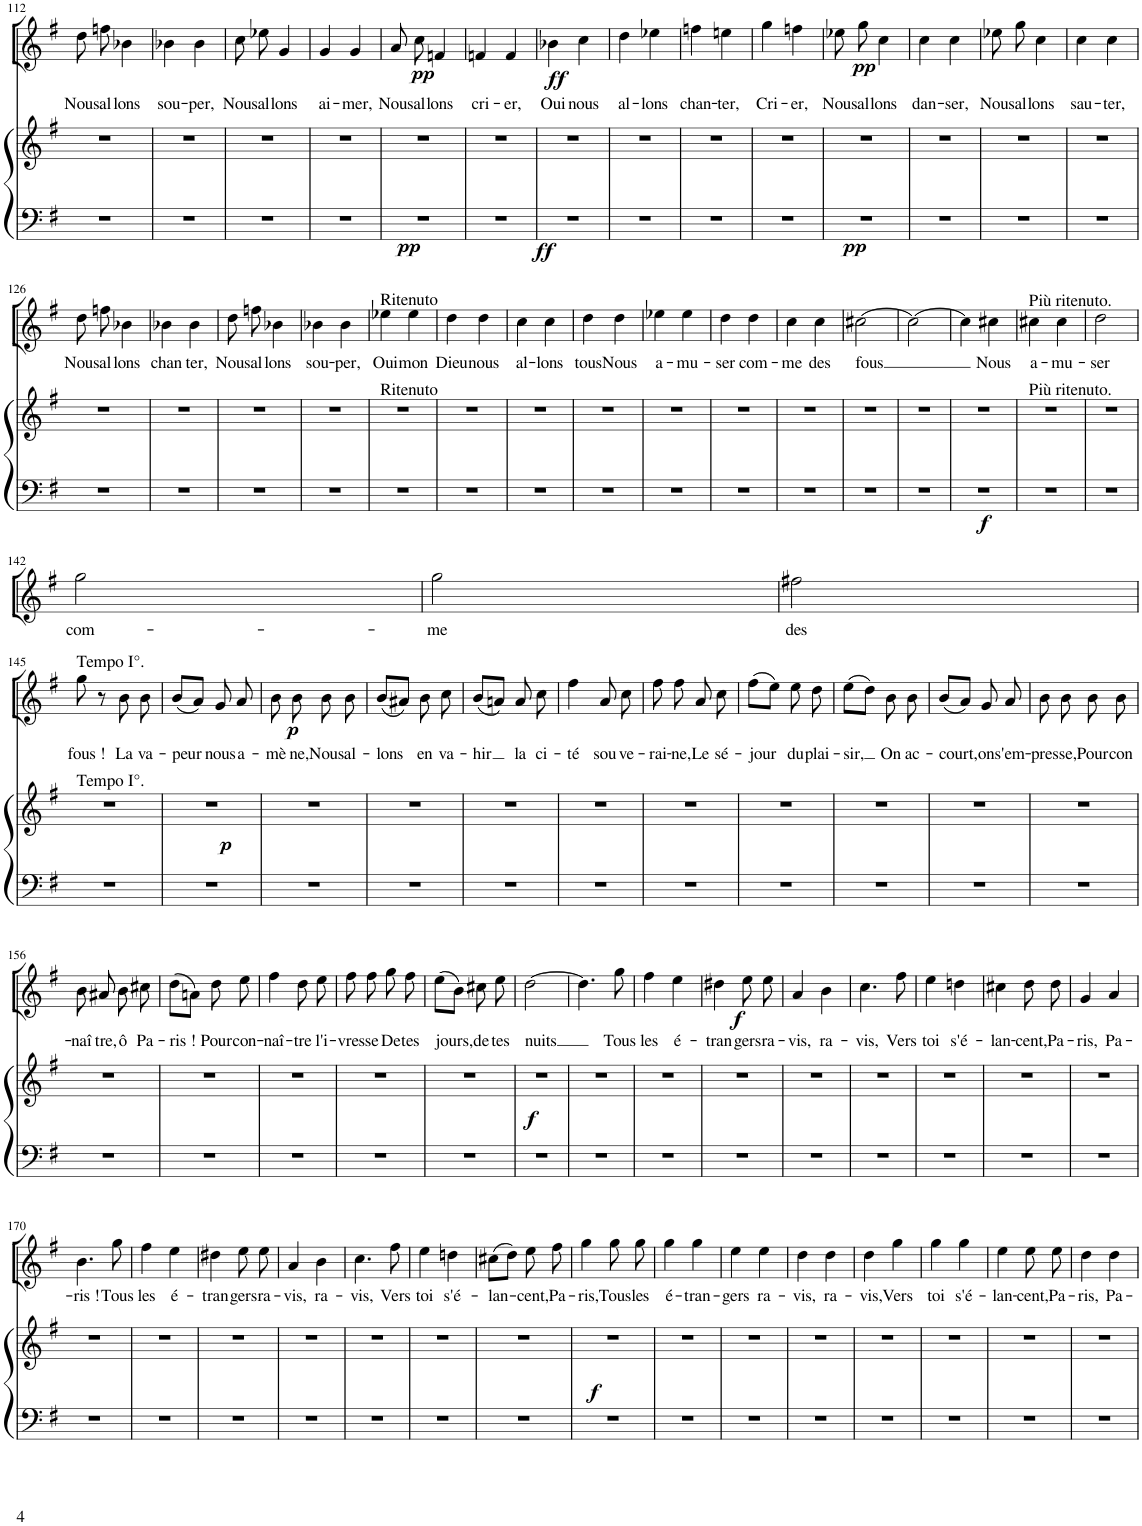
**kern	**text	**dynam
*part1	*part1	*part1
*staff1	*staff1	*staff1
*I"Soprani	*	*
!!LO:PB:g=z
*clefG2	*	*
*k[f#]	*	*
*M2/4	*	*
=112	=112	=112
!	!LO:LY:b	!
8dd\	Nous	.
!	!LO:LY:b	!
8ffn\	al-	.
!	!LO:LY:b	!
4b-X\	-lons	.
=113	=113	=113
!	!LO:LY:b	!
4b-X\	sou-	.
!	!LO:LY:b	!
4b-\	-per,	.
=114	=114	=114
!	!LO:LY:b	!
8cc\	Nous	.
!	!LO:LY:b	!
8ee-X\	al-	.
!	!LO:LY:b	!
4g/	-lons	.
=115	=115	=115
!	!LO:LY:b	!
4g/	ai-	.
!	!LO:LY:b	!
4g/	-mer,	.
=116	=116	=116
!	!LO:LY:b	!LO:DY:b
8a/	Nous	pp
!	!LO:LY:b	!
8cc\	al-	.
!	!LO:LY:b	!
4fn/	-lons	.
=117	=117	=117
!	!LO:LY:b	!
4fn/	cri-	.
!	!LO:LY:b	!
4f/	-er,	.
=118	=118	=118
!	!LO:LY:b	!LO:DY:b
4b-X\	Oui	ff
!	!LO:LY:b	!
4cc\	nous	.
=119	=119	=119
!	!LO:LY:b	!
4dd\	al-	.
!	!LO:LY:b	!
4ee-X\	-lons	.
=120	=120	=120
!	!LO:LY:b	!
4ffn\	chan-	.
!	!LO:LY:b	!
4een\	-ter,	.
=121	=121	=121
!	!LO:LY:b	!
4gg\	Cri-	.
!	!LO:LY:b	!
4ffn\	-er,	.
=122	=122	=122
!	!LO:LY:b	!LO:DY:b
8ee-X\	Nous	pp
!	!LO:LY:b	!
8gg\	al-	.
!	!LO:LY:b	!
4cc\	-lons	.
=123	=123	=123
!	!LO:LY:b	!
4cc\	dan-	.
!	!LO:LY:b	!
4cc\	-ser,	.
=124	=124	=124
!	!LO:LY:b	!
8ee-X\	Nous-	.
!	!LO:LY:b	!
8gg\	-al-	.
!	!LO:LY:b	!
4cc\	-lons	.
=125	=125	=125
!	!LO:LY:b	!
4cc\	sau-	.
!	!LO:LY:b	!
4cc\	-ter,	.
!!LO:LB:g=z
=126	=126	=126
!	!LO:LY:b	!
8dd\	Nous	.
!	!LO:LY:b	!
8ffn\	al-	.
!	!LO:LY:b	!
4b-X\	-lons	.
=127	=127	=127
!	!LO:LY:b	!
4b-X\	chan-	.
!	!LO:LY:b	!
4b-\	-ter,	.
=128	=128	=128
!	!LO:LY:b	!
8dd\	Nous	.
!	!LO:LY:b	!
8ffn\	al-	.
!	!LO:LY:b	!
4b-X\	-lons	.
=129	=129	=129
!	!LO:LY:b	!
4b-X\	sou-	.
!	!LO:LY:b	!
4b-\	-per,	.
=130	=130	=130
!LO:TX:a:t=Ritenuto	!	!
!	!LO:LY:b	!
4ee-X\	Oui	.
!	!LO:LY:b	!
4ee-\	mon	.
=131	=131	=131
!	!LO:LY:b	!
4dd\	Dieu	.
!	!LO:LY:b	!
4dd\	nous	.
=132	=132	=132
!	!LO:LY:b	!
4cc\	al-	.
!	!LO:LY:b	!
4cc\	-lons	.
=133	=133	=133
!	!LO:LY:b	!
4dd\	tous	.
!	!LO:LY:b	!
4dd\	Nous	.
=134	=134	=134
!	!LO:LY:b	!
4ee-X\	a-	.
!	!LO:LY:b	!
4ee-\	-mu-	.
=135	=135	=135
!	!LO:LY:b	!
4dd\	-ser	.
!	!LO:LY:b	!
4dd\	com-	.
=136	=136	=136
!	!LO:LY:b	!
4cc\	-me	.
!	!LO:LY:b	!
4cc\	des	.
=137	=137	=137
!	!LO:LY:b	!
[2cc#X\	fous	.
=138	=138	=138
2cc#\_	.	.
=139	=139	=139
4cc#\]	.	.
!	!LO:LY:b	!
4cc#X\	Nous	.
=140	=140	=140
!LO:TX:a:t=Più ritenuto.	!	!
!	!LO:LY:b	!
4cc#X\	a-	.
!	!LO:LY:b	!
4cc#\	-mu-	.
=141	=141	=141
!	!LO:LY:b	!
2dd\	-ser	.
!!LO:LB:g=z
=142	=142	=142
!	!LO:LY:b	!
2gg\	com-	.
=143	=143	=143
!	!LO:LY:b	!
2gg\	-me	.
=144	=144	=144
!	!LO:LY:b	!
2ff#X\	des	.
!!LO:LB:g=z
=145	=145	=145
!LO:TX:a:t=Tempo I°.	!	!
!	!LO:LY:b	!
8gg\	fous !	.
8r	.	.
!	!LO:LY:b	!LO:DY:b
8b\	La	p
!	!LO:LY:b	!
8b\	va-	.
=146	=146	=146
!	!LO:LY:b	!
(8b/L	-peur	.
8a/J)	.	.
!	!LO:LY:b	!
8g/	nous	.
!	!LO:LY:b	!
8a/	a-	.
=147	=147	=147
!	!LO:LY:b	!
8b\	-mè-	.
!	!LO:LY:b	!
8b\	-ne,	.
!	!LO:LY:b	!
8b\	Nous	.
!	!LO:LY:b	!
8b\	al-	.
=148	=148	=148
!	!LO:LY:b	!
(8b/L	-lons	.
8a#X/J)	.	.
!	!LO:LY:b	!
8b\	en	.
!	!LO:LY:b	!
8cc\	-va-	.
=149	=149	=149
!	!LO:LY:b	!
(8b/L	-hir	.
8an/J)	.	.
!	!LO:LY:b	!
8a/	la	.
!	!LO:LY:b	!
8cc\	ci-	.
=150	=150	=150
!	!LO:LY:b	!
4ff#\	-té	.
!	!LO:LY:b	!
8a/	sou-	.
!	!LO:LY:b	!
8cc\	-ve-	.
=151	=151	=151
!	!LO:LY:b	!
8ff#\	-rai-	.
!	!LO:LY:b	!
8ff#\	-ne,	.
!	!LO:LY:b	!
8a/	Le	.
!	!LO:LY:b	!
8cc\	sé-	.
=152	=152	=152
!	!LO:LY:b	!
(8ff#\L	-jour	.
8ee\J)	.	.
!	!LO:LY:b	!
8ee\	du	.
!	!LO:LY:b	!
8dd\	plai-	.
=153	=153	=153
!	!LO:LY:b	!
(8ee\L	-sir,	.
8dd\J)	.	.
!	!LO:LY:b	!
8b\	On	.
!	!LO:LY:b	!
8b\	ac-	.
=154	=154	=154
!	!LO:LY:b	!
(8b/L	-court,	.
8a/J)	.	.
!	!LO:LY:b	!
8g/	on	.
!	!LO:LY:b	!
8a/	s'em-	.
=155	=155	=155
!	!LO:LY:b	!
8b\	-pres-	.
!	!LO:LY:b	!
8b\	-se,	.
!	!LO:LY:b	!
8b\	Pour	.
!	!LO:LY:b	!
8b\	con-	.
!!LO:LB:g=z
=156	=156	=156
!	!LO:LY:b	!
8b\	-naî-	.
!	!LO:LY:b	!
8a#X/	-tre,	.
!	!LO:LY:b	!
8b\	ô	.
!	!LO:LY:b	!
8cc#X\	Pa-	.
=157	=157	=157
!	!LO:LY:b	!
(8dd\L	-ris !	.
8an\J)	.	.
!	!LO:LY:b	!
8dd\	Pour	.
!	!LO:LY:b	!
8ee\	con-	.
=158	=158	=158
!	!LO:LY:b	!
4ff#\	-naî-	.
!	!LO:LY:b	!
8dd\	-tre	.
!	!LO:LY:b	!
8ee\	l'i-	.
=159	=159	=159
!	!LO:LY:b	!
8ff#\	-vres-	.
!	!LO:LY:b	!
8ff#\	-se	.
!	!LO:LY:b	!
8gg\	De	.
!	!LO:LY:b	!
8ff#\	tes	.
=160	=160	=160
!	!LO:LY:b	!
(8ee\L	jours,	.
8b\J)	.	.
!	!LO:LY:b	!
8cc#X\	de	.
!	!LO:LY:b	!
8ee\	tes	.
=161	=161	=161
!	!LO:LY:b	!
[2dd\	nuits	.
=162	=162	=162
4.dd\]	.	.
!	!LO:LY:b	!LO:DY:b
8gg\	Tous	f
=163	=163	=163
!	!LO:LY:b	!
4ff#\	les	.
!	!LO:LY:b	!
4ee\	é-	.
=164	=164	=164
!	!LO:LY:b	!
4dd#X\	-tran-	.
!	!LO:LY:b	!
8ee\	-gers	.
!	!LO:LY:b	!
8ee\	ra-	.
=165	=165	=165
!	!LO:LY:b	!
4a/	-vis,	.
!	!LO:LY:b	!
4b\	ra-	.
=166	=166	=166
!	!LO:LY:b	!
4.cc\	-vis,	.
!	!LO:LY:b	!
8ff#\	Vers	.
=167	=167	=167
!	!LO:LY:b	!
4ee\	toi	.
!	!LO:LY:b	!
4ddn\	s'é-	.
=168	=168	=168
!	!LO:LY:b	!
4cc#X\	-lan-	.
!	!LO:LY:b	!
8dd\	-cent,	.
!	!LO:LY:b	!
8dd\	Pa-	.
=169	=169	=169
!	!LO:LY:b	!
4g/	-ris,	.
!	!LO:LY:b	!
4a/	Pa-	.
!!LO:LB:g=z
=170	=170	=170
!	!LO:LY:b	!
4.b\	-ris !	.
!	!LO:LY:b	!
8gg\	Tous	.
=171	=171	=171
!	!LO:LY:b	!
4ff#\	les	.
!	!LO:LY:b	!
4ee\	é-	.
=172	=172	=172
!	!LO:LY:b	!
4dd#X\	-tran-	.
!	!LO:LY:b	!
8ee\	-gers	.
!	!LO:LY:b	!
8ee\	ra-	.
=173	=173	=173
!	!LO:LY:b	!
4a/	-vis,	.
!	!LO:LY:b	!
4b\	ra-	.
=174	=174	=174
!	!LO:LY:b	!
4.cc\	-vis,	.
!	!LO:LY:b	!
8ff#\	Vers	.
=175	=175	=175
!	!LO:LY:b	!
4ee\	toi	.
!	!LO:LY:b	!
4ddn\	s'é-	.
=176	=176	=176
!	!LO:LY:b	!
(8cc#X\L	-lan-	.
8dd\J)	.	.
!	!LO:LY:b	!
8ee\	-cent,	.
!	!LO:LY:b	!
8ff#\	Pa-	.
=177	=177	=177
!	!LO:LY:b	!
4gg\	-ris,	.
!	!LO:LY:b	!
8gg\	Tous	.
!	!LO:LY:b	!
8gg\	les	.
=178	=178	=178
!	!LO:LY:b	!
4gg\	é-	.
!	!LO:LY:b	!
4gg\	-tran-	.
=179	=179	=179
!	!LO:LY:b	!
4ee\	-gers	.
!	!LO:LY:b	!
4ee\	ra-	.
=180	=180	=180
!	!LO:LY:b	!
4dd\	-vis,	.
!	!LO:LY:b	!
4dd\	ra-	.
=181	=181	=181
!	!LO:LY:b	!
4dd\	-vis,	.
!	!LO:LY:b	!
4gg\	Vers	.
=182	=182	=182
!	!LO:LY:b	!
4gg\	toi	.
!	!LO:LY:b	!
4gg\	s'é-	.
=183	=183	=183
!	!LO:LY:b	!
4ee\	-lan-	.
!	!LO:LY:b	!
8ee\	-cent,	.
!	!LO:LY:b	!
8ee\	Pa-	.
=184	=184	=184
!	!LO:LY:b	!
4dd\	-ris,	.
!	!LO:LY:b	!
4dd\	Pa-	.
=	=	=
*-	*-	*-
